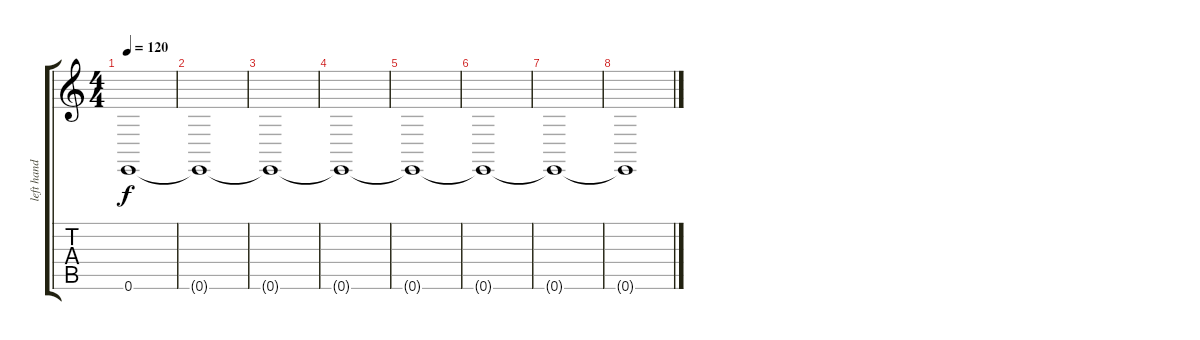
\track ("left hand " "left hand ") {instrument lead2sawtooth}
\staff {score tabs}
\tuning (E4 B3 G3 D3 A2 E2) {hide}
\ts (4 4)
\tempo 120
\clef g2
\ks c
0.6{t}.1{dy f} |
0.6{t}.1 |
0.6{t}.1 |
0.6{t}.1 |
0.6{t}.1 |
0.6{t}.1 |
0.6{t}.1 |
0.6{t}.1
